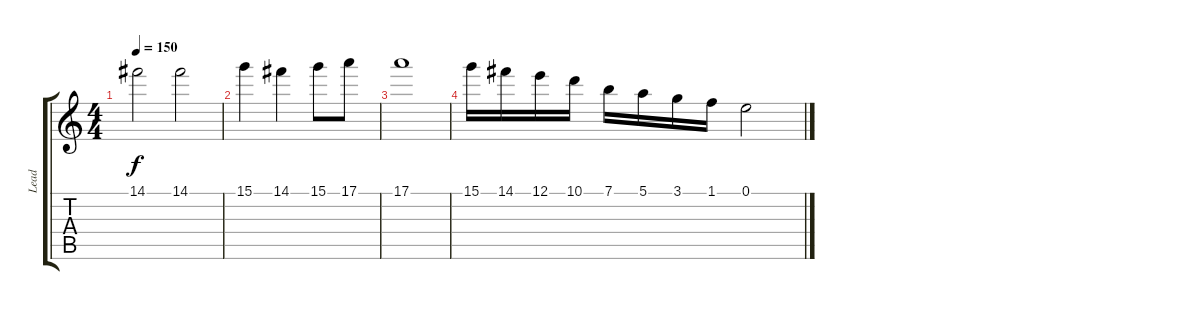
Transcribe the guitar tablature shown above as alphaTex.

\track ("Lead" "Lead") {instrument distortionguitar}
\staff {score tabs}
\tuning (E4 B3 G3 D3 A2 E2) {hide}
\ts (4 4)
\tempo 150
\clef g2
\ks c
14.1.2{dy f} 14.1.2 |
15.1.4 14.1.4 15.1.8 17.1.8 |
17.1.1 |
15.1.16 14.1.16 12.1.16 10.1.16 7.1.16 5.1.16 3.1.16 1.1.16 0.1.2
